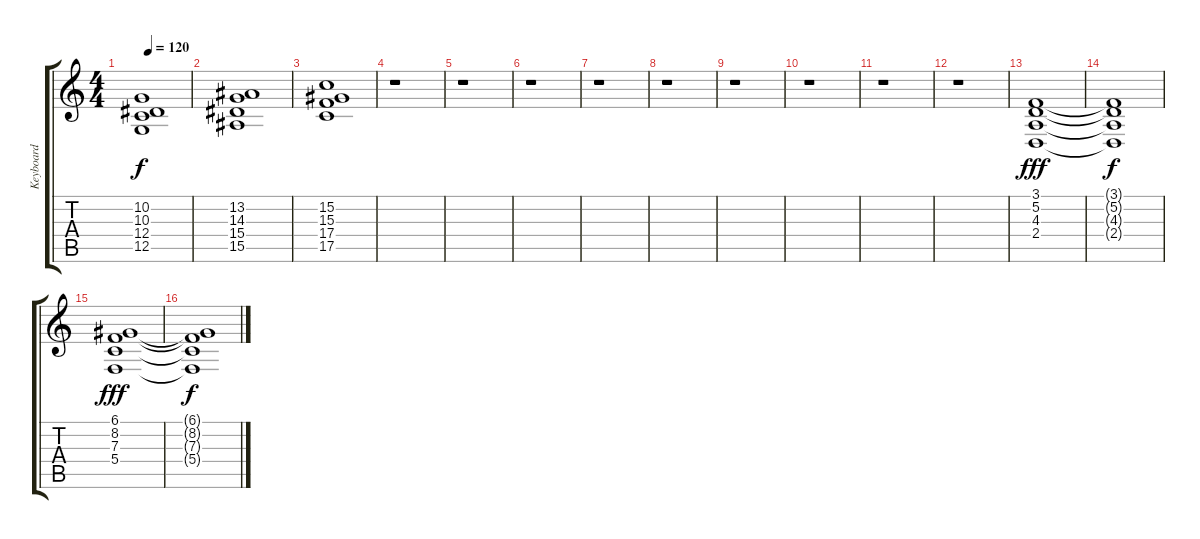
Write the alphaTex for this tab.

\track ("Keyboard" "Keyboard") {instrument choiraahs}
\staff {score tabs}
\tuning (D4 A3 F3 C3 G2 D2) {hide}
\ts (4 4)
\tempo 120
\clef g2
\ks c
(10.2 10.3 12.4 12.5).1{dy f} |
(13.2 14.3 15.4 15.5).1 |
(15.2 15.3 17.4 17.5).1 |
r.1 |
r.1 |
r.1 |
r.1 |
r.1 |
r.1 |
r.1 |
r.1 |
r.1 |
(3.1 5.2 4.3 2.4).1{dy fff volume 8 balance 1} |
(3.1{t} 5.2{t} 4.3{t} 2.4{t}).1{dy f} |
(6.1 8.2 7.3 5.4).1{dy fff} |
(6.1{t} 8.2{t} 7.3{t} 5.4{t}).1{dy f}
